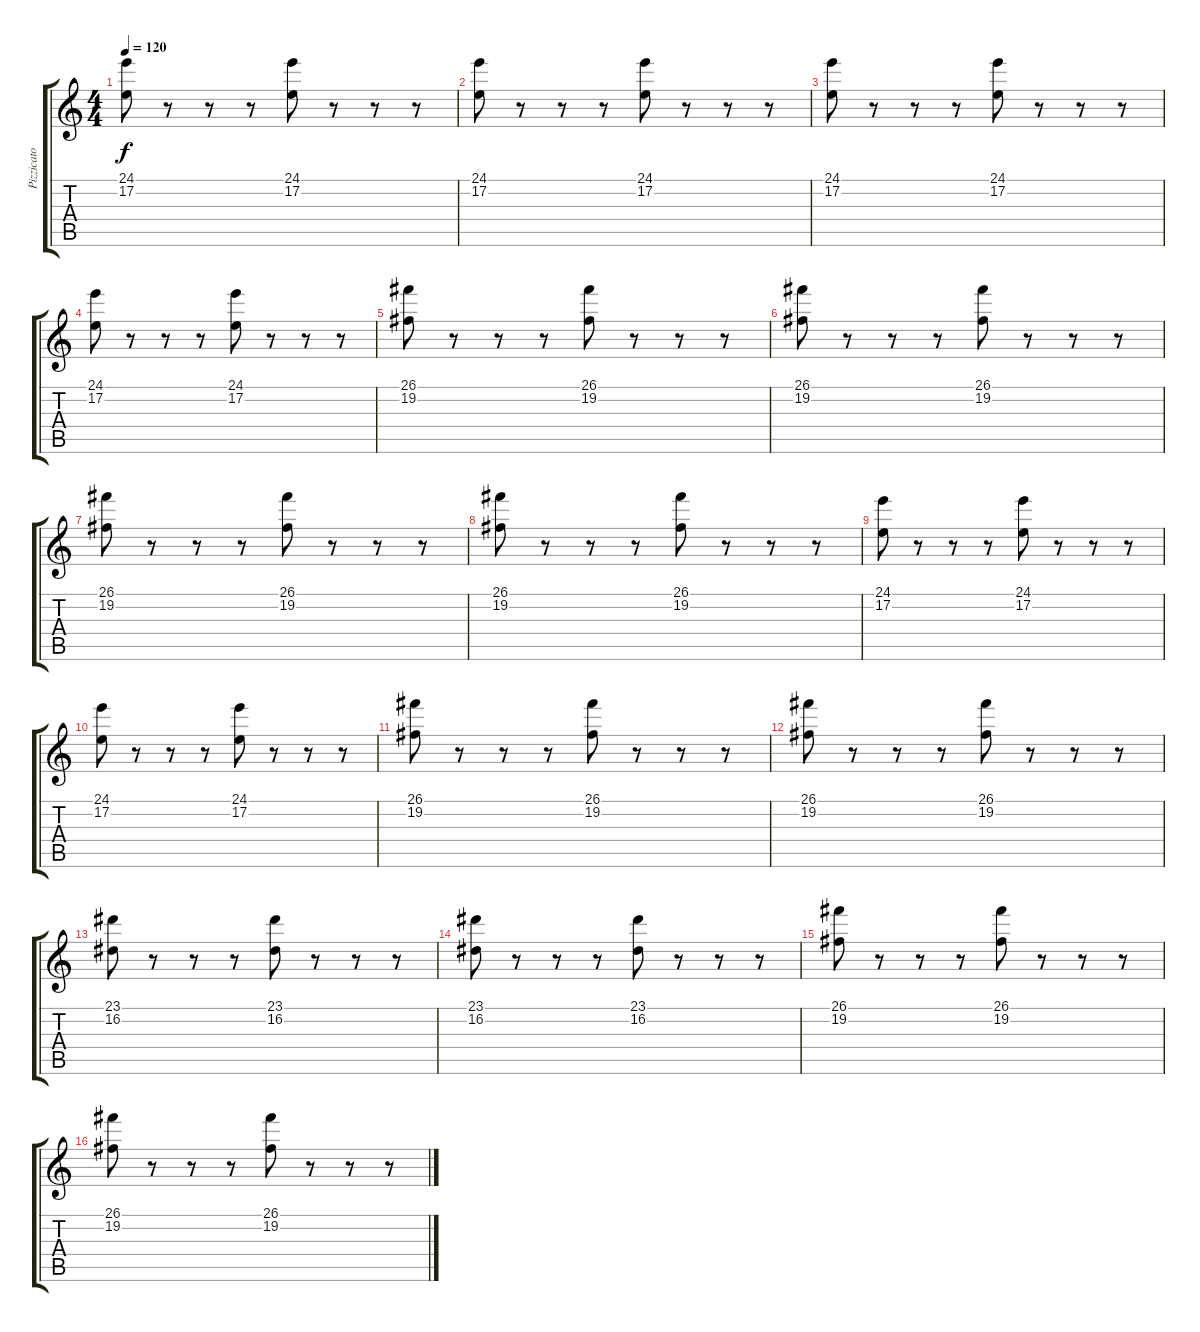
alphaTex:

\track ("Pizzicato" "Pizzicato") {instrument vibraphone}
\staff {score tabs}
\tuning (E4 B3 G3 D3 A2 E2) {hide}
\ts (4 4)
\tempo 120
\clef g2
\ks c
(24.1 17.2).8{dy f} r.8 r.8 r.8 (24.1 17.2).8 r.8 r.8 r.8 |
(24.1 17.2).8 r.8 r.8 r.8 (24.1 17.2).8 r.8 r.8 r.8 |
(24.1 17.2).8 r.8 r.8 r.8 (24.1 17.2).8 r.8 r.8 r.8 |
(24.1 17.2).8 r.8 r.8 r.8 (24.1 17.2).8 r.8 r.8 r.8 |
(26.1 19.2).8 r.8 r.8 r.8 (26.1 19.2).8 r.8 r.8 r.8 |
(26.1 19.2).8 r.8 r.8 r.8 (26.1 19.2).8 r.8 r.8 r.8 |
(26.1 19.2).8 r.8 r.8 r.8 (26.1 19.2).8 r.8 r.8 r.8 |
(26.1 19.2).8 r.8 r.8 r.8 (26.1 19.2).8 r.8 r.8 r.8 |
(24.1 17.2).8 r.8 r.8 r.8 (24.1 17.2).8 r.8 r.8 r.8 |
(24.1 17.2).8 r.8 r.8 r.8 (24.1 17.2).8 r.8 r.8 r.8 |
(26.1 19.2).8 r.8 r.8 r.8 (26.1 19.2).8 r.8 r.8 r.8 |
(26.1 19.2).8 r.8 r.8 r.8 (26.1 19.2).8 r.8 r.8 r.8 |
(23.1 16.2).8 r.8 r.8 r.8 (23.1 16.2).8 r.8 r.8 r.8 |
(23.1 16.2).8 r.8 r.8 r.8 (23.1 16.2).8 r.8 r.8 r.8 |
(26.1 19.2).8 r.8 r.8 r.8 (26.1 19.2).8 r.8 r.8 r.8 |
(26.1 19.2).8 r.8 r.8 r.8 (26.1 19.2).8 r.8 r.8 r.8
